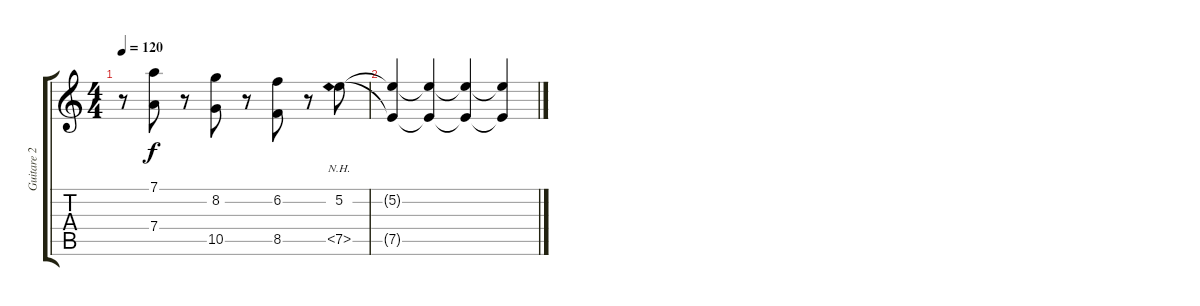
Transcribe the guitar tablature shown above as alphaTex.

\track ("Guitare 2" "Guitare 2") {instrument distortionguitar}
\staff {score tabs}
\tuning (D4 B3 G3 D3 A2 D2) {hide}
\ts (4 4)
\tempo 120
\clef g2
\ks c
r.8{dy f} (7.1 7.4).8 r.8 (8.2 10.5).8 r.8 (6.2 8.5).8 r.8 (5.2 7.5{nh}).8 |
(5.2{t} 7.5{t}).4 (5.2{t} 7.5{t}).4 (5.2{t} 7.5{t}).4 (5.2{t} 7.5{t}).4
